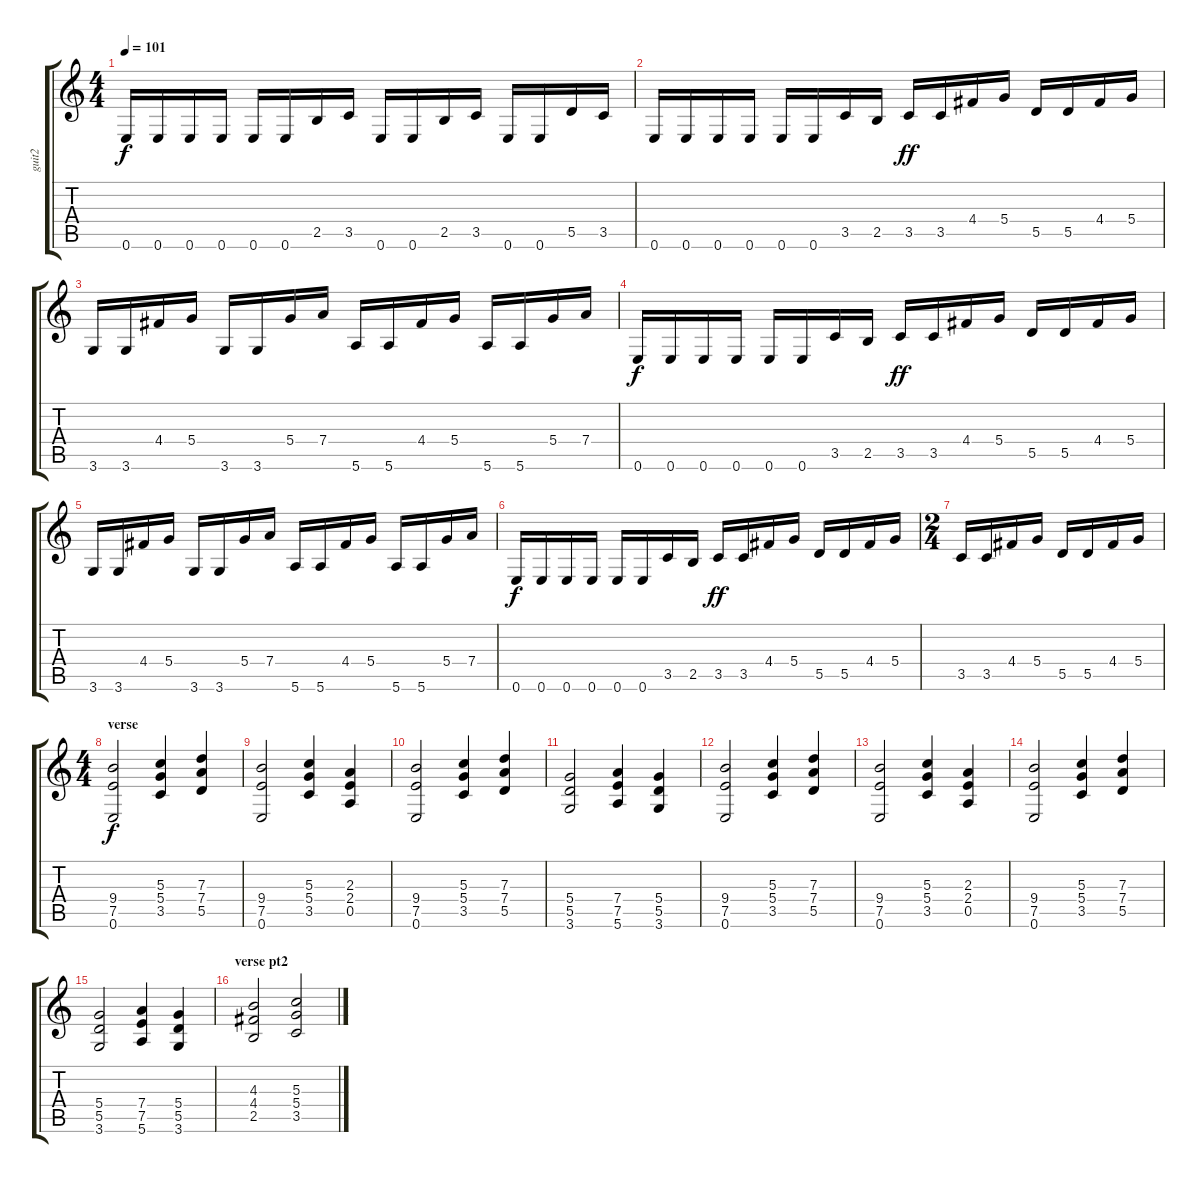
\track ("guit2" "guit2") {instrument distortionguitar}
\staff {score tabs}
\tuning (E4 B3 G3 D3 A2 E2) {hide}
\ts (4 4)
\tempo 101
\clef g2
\ks c
0.6.16{dy f} 0.6.16 0.6.16 0.6.16 0.6.16 0.6.16 2.5.16 3.5.16 0.6.16 0.6.16 2.5.16 3.5.16 0.6.16 0.6.16 5.5.16 3.5.16 |
0.6.16 0.6.16 0.6.16 0.6.16 0.6.16 0.6.16 3.5.16 2.5.16 3.5.16{dy ff} 3.5.16 4.4.16 5.4.16 5.5.16 5.5.16 4.4.16 5.4.16 |
3.6.16 3.6.16 4.4.16 5.4.16 3.6.16 3.6.16 5.4.16 7.4.16 5.6.16 5.6.16 4.4.16 5.4.16 5.6.16 5.6.16 5.4.16 7.4.16 |
0.6.16{dy f} 0.6.16 0.6.16 0.6.16 0.6.16 0.6.16 3.5.16 2.5.16 3.5.16{dy ff} 3.5.16 4.4.16 5.4.16 5.5.16 5.5.16 4.4.16 5.4.16 |
3.6.16 3.6.16 4.4.16 5.4.16 3.6.16 3.6.16 5.4.16 7.4.16 5.6.16 5.6.16 4.4.16 5.4.16 5.6.16 5.6.16 5.4.16 7.4.16 |
0.6.16{dy f} 0.6.16 0.6.16 0.6.16 0.6.16 0.6.16 3.5.16 2.5.16 3.5.16{dy ff} 3.5.16 4.4.16 5.4.16 5.5.16 5.5.16 4.4.16 5.4.16 |
\ts (2 4)
3.5.16 3.5.16 4.4.16 5.4.16 5.5.16 5.5.16 4.4.16 5.4.16 |
\ts (4 4)
\section ("" "verse")
(9.4 7.5 0.6).2{dy f} (5.3 5.4 3.5).4 (7.3 7.4 5.5).4 |
(9.4 7.5 0.6).2 (5.3 5.4 3.5).4 (2.3 2.4 0.5).4 |
(9.4 7.5 0.6).2 (5.3 5.4 3.5).4 (7.3 7.4 5.5).4 |
(5.4 5.5 3.6).2 (7.4 7.5 5.6).4 (5.4 5.5 3.6).4 |
(9.4 7.5 0.6).2 (5.3 5.4 3.5).4 (7.3 7.4 5.5).4 |
(9.4 7.5 0.6).2 (5.3 5.4 3.5).4 (2.3 2.4 0.5).4 |
(9.4 7.5 0.6).2 (5.3 5.4 3.5).4 (7.3 7.4 5.5).4 |
(5.4 5.5 3.6).2 (7.4 7.5 5.6).4 (5.4 5.5 3.6).4 |
\section ("" "verse pt2")
(4.3 4.4 2.5).2 (5.3 5.4 3.5).2
